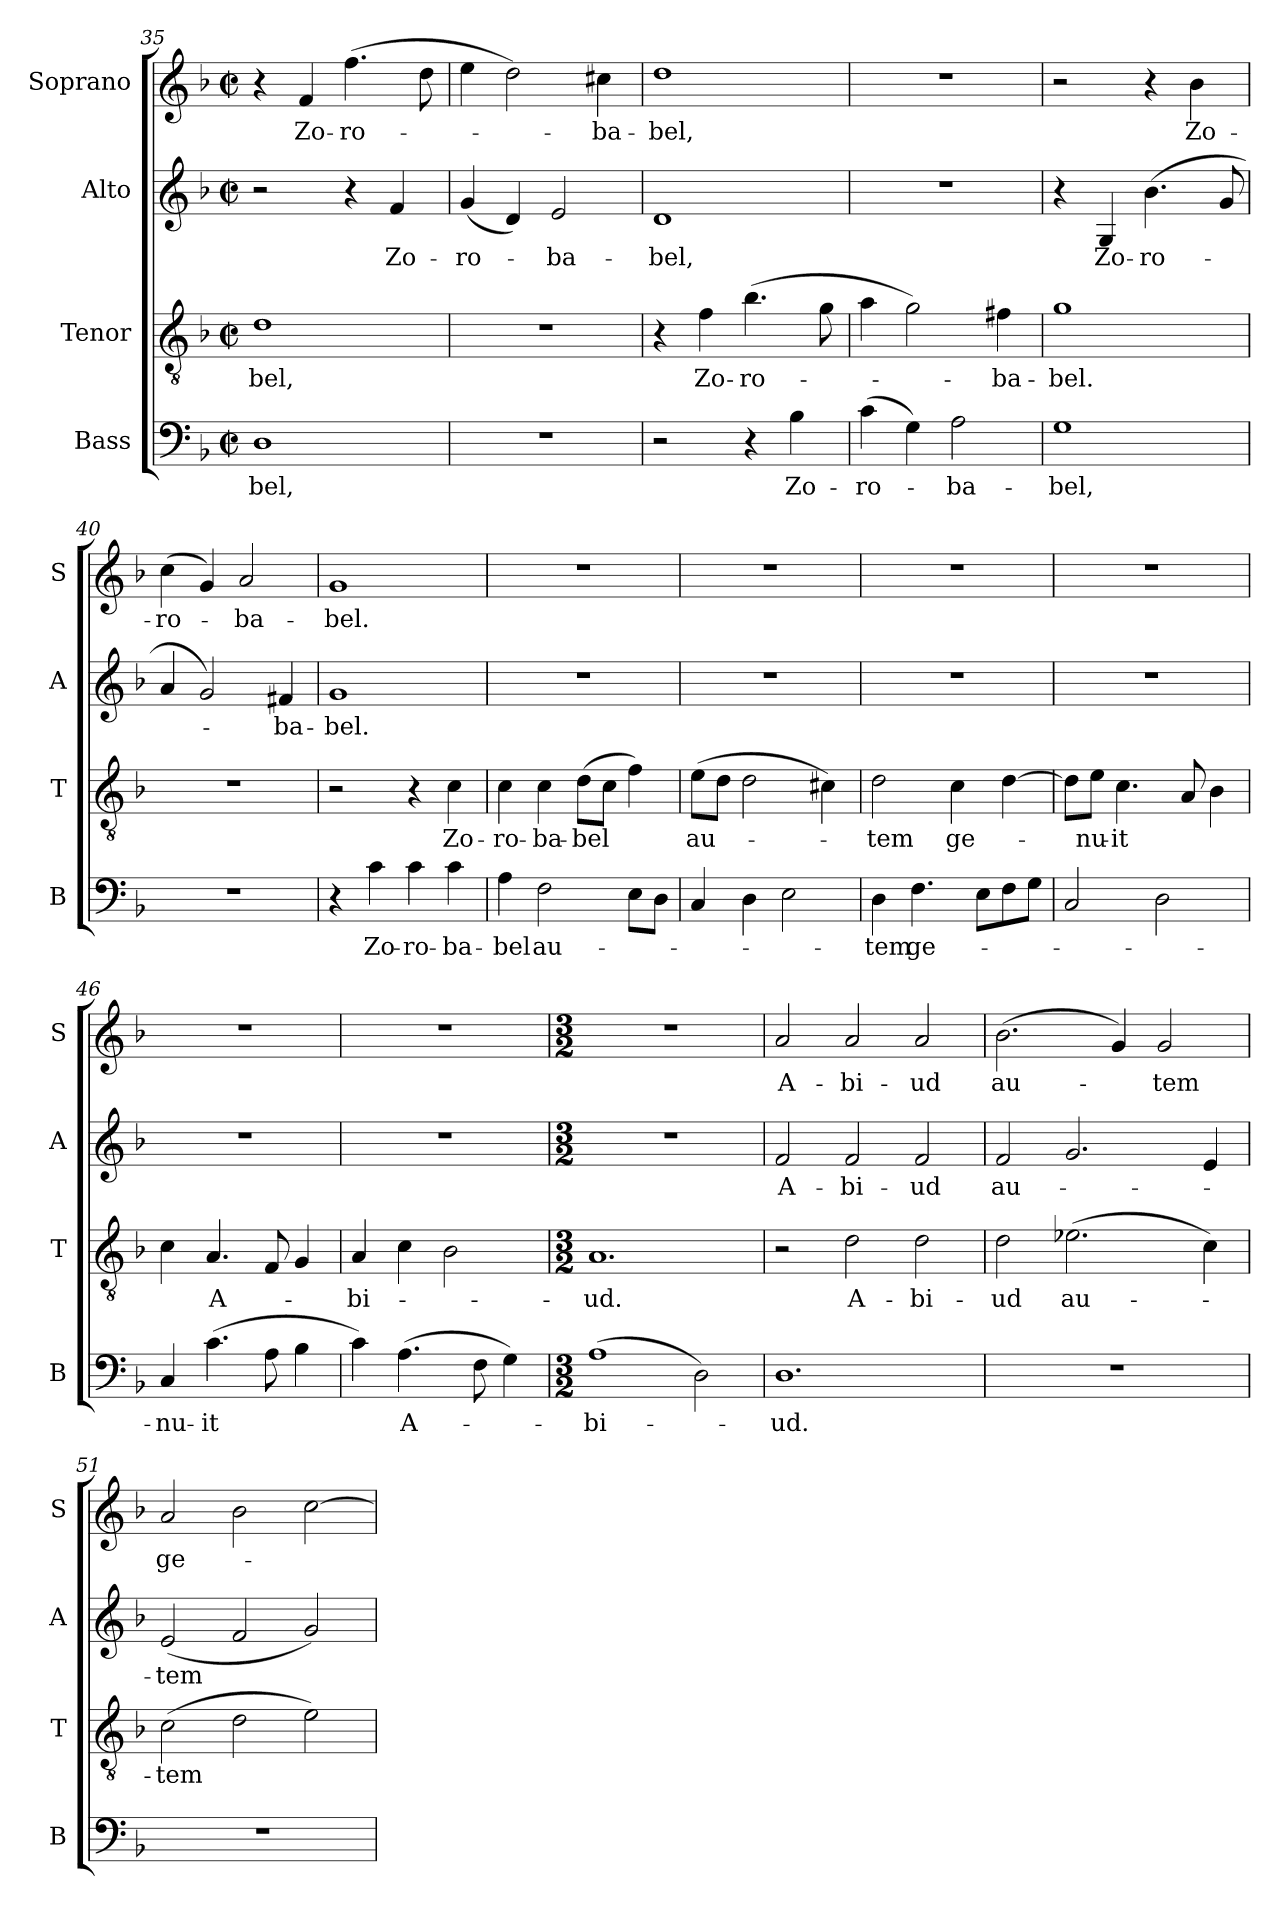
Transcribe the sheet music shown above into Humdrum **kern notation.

**kern	**text	**kern	**text	**kern	**text	**kern	**text
*part4	*part4	*part3	*part3	*part2	*part2	*part1	*part1
*staff4	*staff4	*staff3	*staff3	*staff2	*staff2	*staff1	*staff1
*I"Bass	*	*I"Tenor	*	*I"Alto	*	*I"Soprano	*
*I'B	*	*I'T	*	*I'A	*	*I'S	*
*clefF4	*	*clefGv2	*	*clefG2	*	*clefG2	*
*k[b-]	*	*k[b-]	*	*k[b-]	*	*k[b-]	*
*F:	*	*F:	*	*F:	*	*F:	*
*M2/2	*	*M2/2	*	*M2/2	*	*M2/2	*
*met(c|)	*	*met(c|)	*	*met(c|)	*	*met(c|)	*
=35	=35	=35	=35	=35	=35	=35	=35
1D	-bel,	1d	-bel,	2r	.	4r	.
.	.	.	.	.	.	4f/	Zo-
.	.	.	.	4r	.	(4.ff\	-ro-
.	.	.	.	4f/	Zo-	.	.
.	.	.	.	.	.	8dd\	.
=36	=36	=36	=36	=36	=36	=36	=36
1r	.	1r	.	(4g/	-ro-	4ee\	.
.	.	.	.	4d/)	.	2dd\)	.
.	.	.	.	2e/	-ba-	.	.
.	.	.	.	.	.	4cc#X\	-ba-
=37	=37	=37	=37	=37	=37	=37	=37
2r	.	4r	.	1d	-bel,	1dd	-bel,
.	.	4f\	Zo-	.	.	.	.
4r	.	(4.b-\	-ro-	.	.	.	.
4B-\	Zo-	.	.	.	.	.	.
.	.	8g\	.	.	.	.	.
=38	=38	=38	=38	=38	=38	=38	=38
(4c\	-ro-	4a\	.	1r	.	1r	.
4G\)	.	2g\)	.	.	.	.	.
2A\	-ba-	.	.	.	.	.	.
.	.	4f#X\	-ba-	.	.	.	.
!!LO:LB:g=z
=39	=39	=39	=39	=39	=39	=39	=39
1G	-bel,	1g	-bel.	4r	.	2r	.
.	.	.	.	4G/	Zo-	.	.
.	.	.	.	(4.b-\	-ro-	4r	.
.	.	.	.	.	.	4b-\	Zo-
.	.	.	.	8g/	.	.	.
=40	=40	=40	=40	=40	=40	=40	=40
1r	.	1r	.	4a/	.	(4cc\	-ro-
.	.	.	.	2g/)	.	4g/)	.
.	.	.	.	.	.	2a/	-ba-
.	.	.	.	4f#X/	-ba-	.	.
=41	=41	=41	=41	=41	=41	=41	=41
4r	.	2r	.	1g	-bel.	1g	-bel.
4c\	Zo-	.	.	.	.	.	.
4c\	-ro-	4r	.	.	.	.	.
4c\	-ba-	4c\	Zo-	.	.	.	.
=42	=42	=42	=42	=42	=42	=42	=42
4A\	-bel	4c\	-ro-	1r	.	1r	.
2F\	au-	4c\	-ba-	.	.	.	.
.	.	(8d\L	-bel	.	.	.	.
.	.	8c\J	.	.	.	.	.
8E\L	.	4f\)	.	.	.	.	.
8D\J	.	.	.	.	.	.	.
=43	=43	=43	=43	=43	=43	=43	=43
4C/	.	(8e\L	au-	1r	.	1r	.
.	.	8d\J	.	.	.	.	.
4D\	.	2d\	.	.	.	.	.
2E\	.	.	.	.	.	.	.
.	.	4c#X\)	.	.	.	.	.
!!LO:PB:g=z
=44	=44	=44	=44	=44	=44	=44	=44
4D\	-tem	2d\	-tem	1r	.	1r	.
4.F\	ge-	.	.	.	.	.	.
.	.	4c\	ge-	.	.	.	.
8E\L	.	.	.	.	.	.	.
8F\	.	[4d\	.	.	.	.	.
8G\J	.	.	.	.	.	.	.
=45	=45	=45	=45	=45	=45	=45	=45
2C/	.	8d\L]	.	1r	.	1r	.
.	.	8e\J	-nu-	.	.	.	.
.	.	4.c\	-it	.	.	.	.
2D\	.	.	.	.	.	.	.
.	.	8A/	.	.	.	.	.
.	.	4B-\	.	.	.	.	.
=46	=46	=46	=46	=46	=46	=46	=46
4C/	-nu-	4c\	.	1r	.	1r	.
(4.c\	-it	4.A/	A-	.	.	.	.
8A\	.	8F/	.	.	.	.	.
4B-\	.	4G/	.	.	.	.	.
=47	=47	=47	=47	=47	=47	=47	=47
4c\)	.	4A/	-bi-	1r	.	1r	.
(4.A\	A-	4c\	.	.	.	.	.
.	.	2B-\	.	.	.	.	.
8F\	.	.	.	.	.	.	.
4G\)	.	.	.	.	.	.	.
=48	=48	=48	=48	=48	=48	=48	=48
*M3/2	*	*M3/2	*	*M3/2	*	*M3/2	*
(1A	-bi-	1.A	-ud.	1.r	.	1.r	.
2D\)	.	.	.	.	.	.	.
!!LO:LB:g=z
=49	=49	=49	=49	=49	=49	=49	=49
1.D	-ud.	2r	.	2f/	A-	2a/	A-
.	.	2d\	A-	2f/	-bi-	2a/	-bi-
.	.	2d\	-bi-	2f/	-ud	2a/	-ud
=50	=50	=50	=50	=50	=50	=50	=50
1.r	.	2d\	-ud	2f/	au-	(2.b-\	au-
.	.	(2.e-X\	au-	2.g/	.	.	.
.	.	.	.	.	.	4g/)	.
.	.	.	.	.	.	2g/	-tem
.	.	4c\)	.	4e/	.	.	.
=51	=51	=51	=51	=51	=51	=51	=51
1.r	.	(2c\	-tem	(2e/	-tem	2a/	ge-
.	.	2d\	.	2f/	.	2b-\	.
.	.	2e\)	.	2g/)	.	[2cc\	.
=	=	=	=	=	=	=	=
*-	*-	*-	*-	*-	*-	*-	*-
